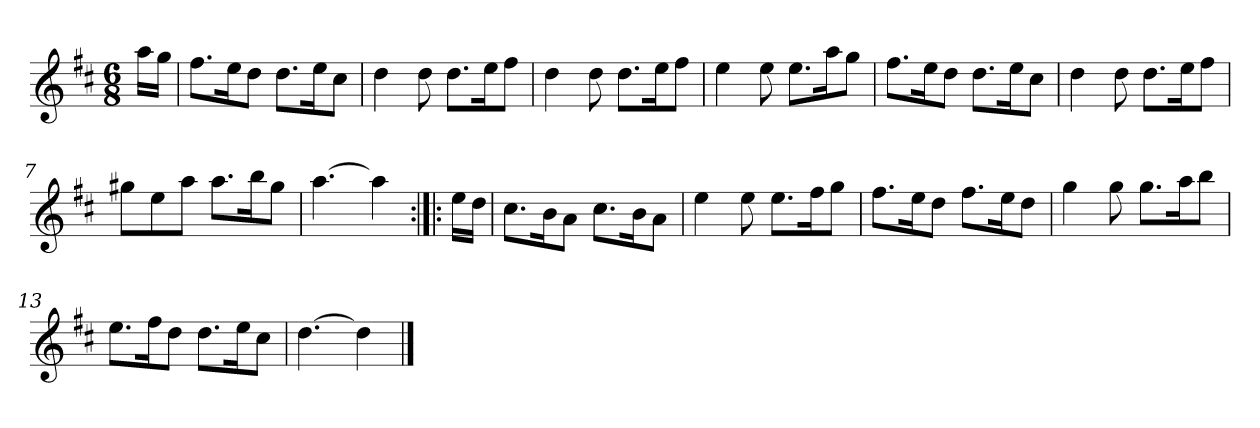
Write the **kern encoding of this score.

**kern
*part1
*staff1
*clefG2
*k[f#c#]
*D:
*M6/8
*MM120
=
16aa\LL
16gg\JJ
=1
8.ff#\L
16ee\K
8dd\J
8.dd\L
16ee\K
8cc#\J
=2
4dd
8dd
8.dd\L
16ee\K
8ff#\J
=3
4dd
8dd
8.dd\L
16ee\K
8ff#\J
=4
4ee
8ee
8.ee\L
16aa\K
8gg\J
=5
8.ff#\L
16ee\K
8dd\J
8.dd\L
16ee\K
8cc#\J
=6
4dd
8dd
8.dd\L
16ee\K
8ff#\J
=7
8gg#X\L
8ee\
8aa\J
8.aa\L
16bb\K
8gg#\J
=8
[4.aa
4aa]
=:|!|:
16ee\LL
16dd\JJ
=9
8.cc#\L
16b\K
8a\J
8.cc#\L
16b\K
8a\J
=10
4ee
8ee
8.ee\L
16ff#\K
8gg\J
=11
8.ff#\L
16ee\K
8dd\J
8.ff#\L
16ee\K
8dd\J
=12
4gg
8gg
8.gg\L
16aa\K
8bb\J
=13
8.ee\L
16ff#\K
8dd\J
8.dd\L
16ee\K
8cc#\J
=14
[4.dd
4dd]
==
*-
